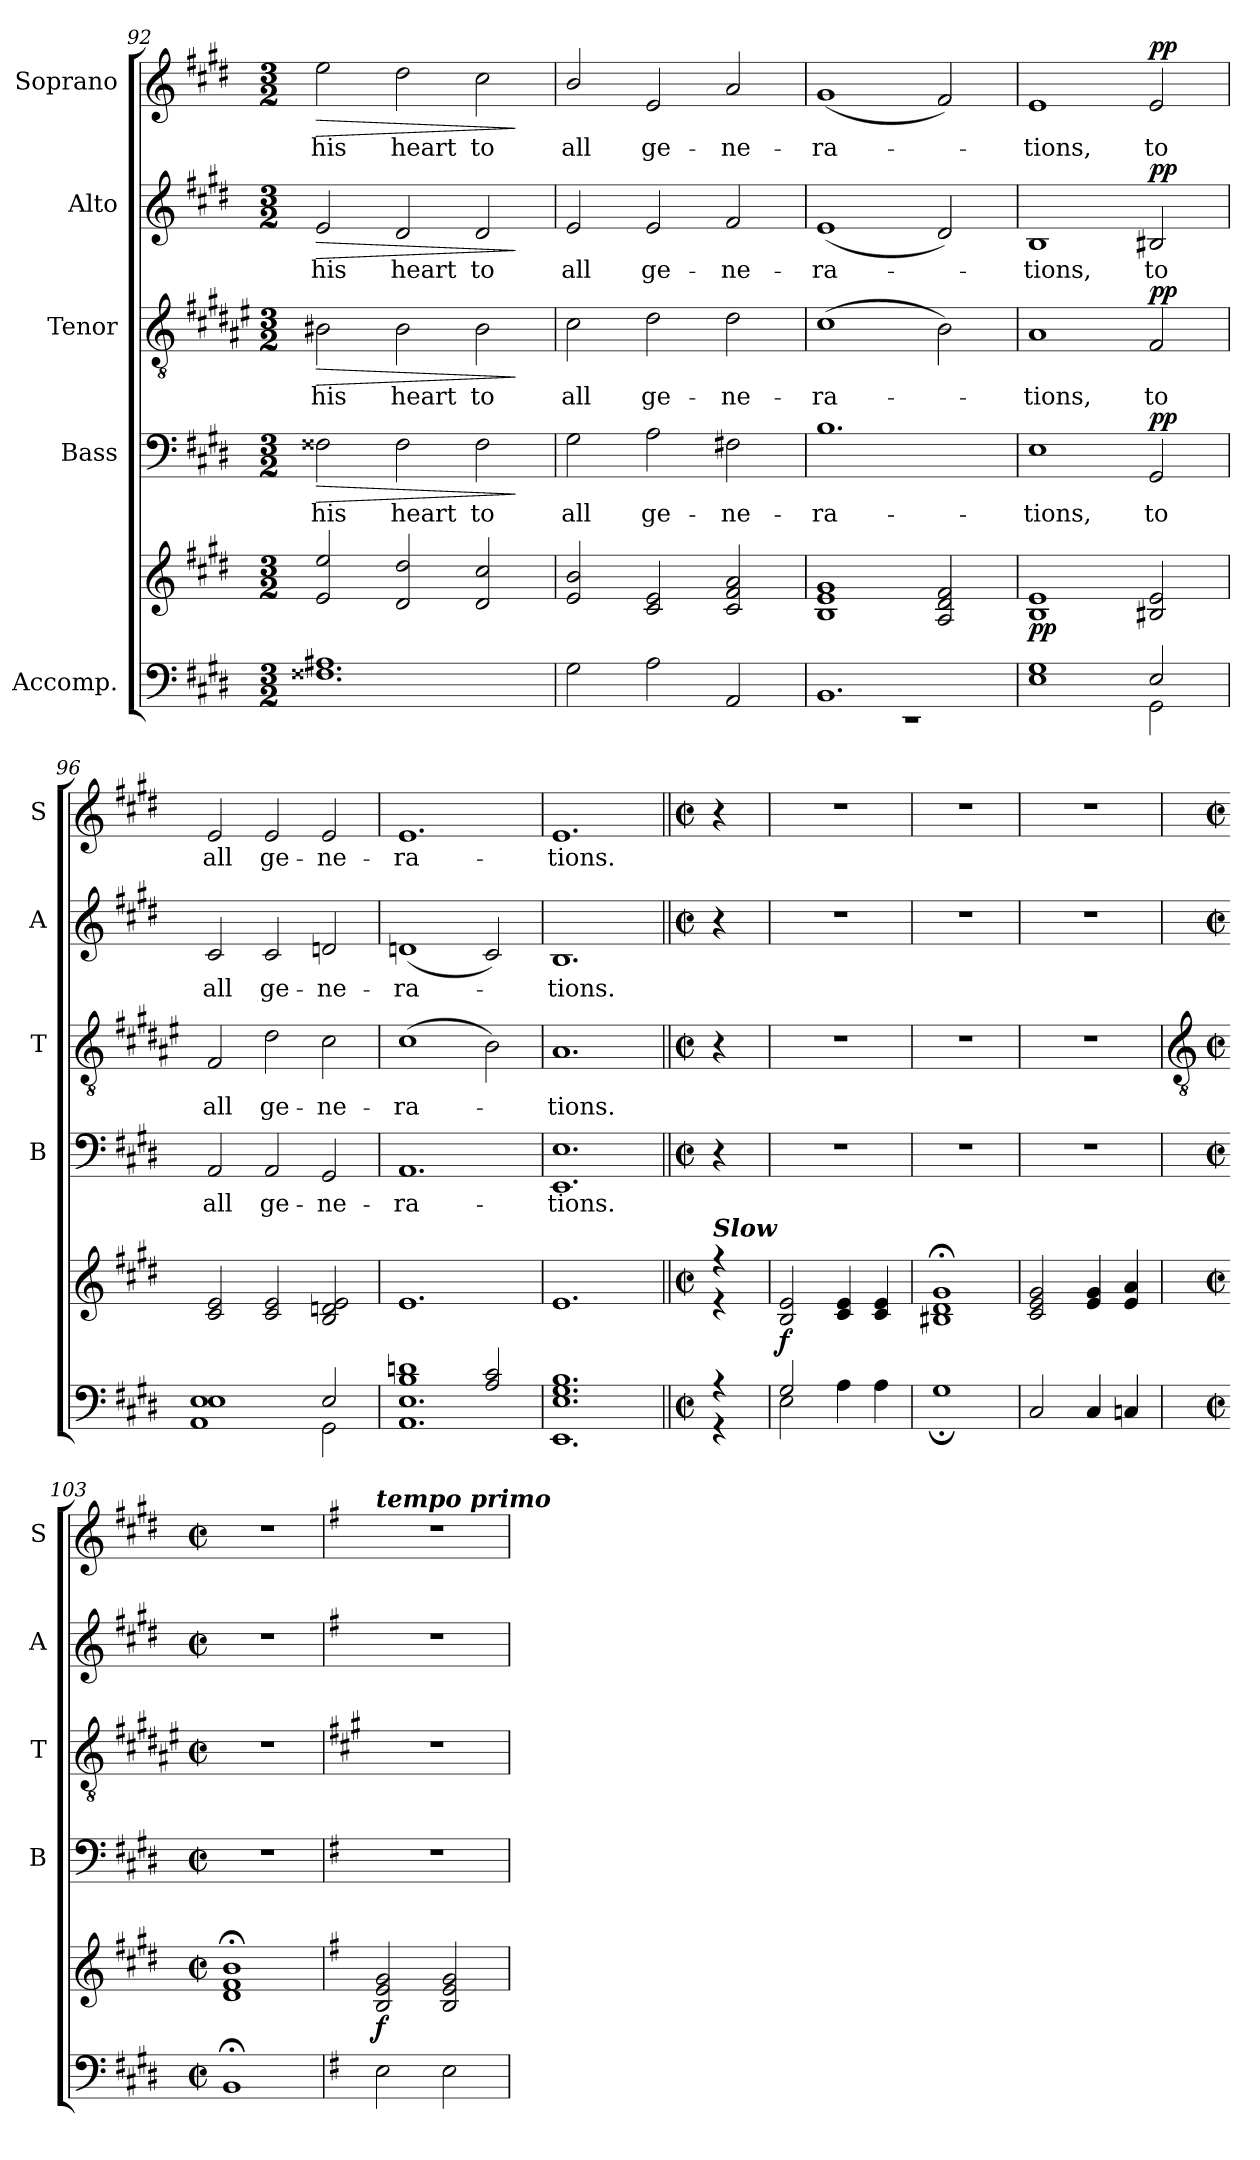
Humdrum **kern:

**kern	**kern	**dynam	**kern	**text	**dynam	**kern	**text	**dynam	**kern	**text	**dynam	**kern	**text	**dynam
*part5	*part5	*part5	*part4	*part4	*part4	*part3	*part3	*part3	*part2	*part2	*part2	*part1	*part1	*part1
*staff6	*staff5	*staff5/6	*staff4	*staff4	*staff4	*staff3	*staff3	*staff3	*staff2	*staff2	*staff2	*staff1	*staff1	*staff1
*I"Accomp.	*	*	*I"Bass	*	*	*I"Tenor	*	*	*I"Alto	*	*	*I"Soprano	*	*
*	*	*	*I'B	*	*	*I'T	*	*	*I'A	*	*	*I'S	*	*
!!LO:LB:g=z
*clefF4	*clefG2	*	*clefF4	*	*	*clefGv2	*	*	*clefG2	*	*	*clefG2	*	*
*	*	*	*	*	*	*ITrd1c2	*	*	*	*	*	*	*	*
*k[f#c#g#d#]	*k[f#c#g#d#]	*	*k[f#c#g#d#]	*	*	*k[f#c#g#d#]	*	*	*k[f#c#g#d#]	*	*	*k[f#c#g#d#]	*	*
*E:	*E:	*	*E:	*	*	*E:	*	*	*E:	*	*	*E:	*	*
*M3/2	*M3/2	*	*M3/2	*	*	*M3/2	*	*	*M3/2	*	*	*M3/2	*	*
=92	=92	=92	=92	=92	=92	=92	=92	=92	=92	=92	=92	=92	=92	=92
*	*^	*	*	*	*	*	*	*	*	*	*	*	*	*
!LO:N:vis=1	!	!LO:N:vis=1	!LO:HP:b	!	!LO:LY:b	!LO:HP:b	!	!LO:LY:b	!LO:HP:b	!	!LO:LY:b	!LO:HP:b	!	!LO:LY:b	!LO:HP:b
*^	*	*	*	*	*	*	*	*	*	*	*	*	*	*	*
1.ryy	1.F##X\ 1.A#X\	2e/ 2ee/	1.ryy	>	2F##X	his	>	2A#X	his	>	2e	his	>	2ee	his	>
!	!	!	!	!	!	!LO:LY:b	!	!	!LO:LY:b	!	!	!LO:LY:b	!	!	!LO:LY:b	!
.	.	2d#/ 2dd#/	.	.	2F##	heart	.	2A#	heart	.	2d#	heart	.	2dd#	heart	.
!	!	!	!	!	!	!LO:LY:b	!	!	!LO:LY:b	!	!	!LO:LY:b	!	!	!LO:LY:b	!
.	.	2d#/ 2cc#/	.	.	2F##	to	.	2A#	to	.	2d#	to	.	2cc#	to	.
*v	*v	*	*	*	*	*	*	*	*	*	*	*	*	*	*	*
*	*v	*v	*	*	*	*	*	*	*	*	*	*	*	*	*
.	.	]	.	.	]	.	.	]	.	.	]	.	.	]
=93	=93	=93	=93	=93	=93	=93	=93	=93	=93	=93	=93	=93	=93	=93
*^	*^	*	*	*	*	*	*	*	*	*	*	*	*	*
!	!	!	!LO:N:vis=1	!	!	!LO:LY:b	!	!	!LO:LY:b	!	!	!LO:LY:b	!	!	!LO:LY:b	!
2ryy	2G#\	2e/ 2b/	1.ryy	.	2G#	all	.	2B	all	.	2e	all	.	2b/	all	.
!	!	!	!	!	!	!LO:LY:b	!	!	!LO:LY:b	!	!	!LO:LY:b	!	!	!LO:LY:b	!
2ryy	2A\	2c#/ 2e/	.	.	2A	ge-	.	2c#	ge-	.	2e	ge-	.	2e	ge-	.
!	!	!	!	!	!	!LO:LY:b	!	!	!LO:LY:b	!	!	!LO:LY:b	!	!	!LO:LY:b	!
2AA/	2ryy	2c#/ 2f#/ 2a/	.	.	2F#X	-ne-	.	2c#	-ne-	.	2f#	-ne-	.	2a	-ne-	.
=94	=94	=94	=94	=94	=94	=94	=94	=94	=94	=94	=94	=94	=94	=94	=94	=94
!	!LO:N:vis=1	!	!LO:N:vis=1	!	!	!LO:LY:b	!	!	!LO:LY:b	!	!	!LO:LY:b	!	!	!LO:LY:b	!
1.BB/	1.r	1B/ 1e/ 1g#/	1.ryy	.	1.B	-ra-	.	(<1B	-ra-	.	(<1e	-ra-	.	(<1g#	-ra-	.
.	.	2A/ 2d#/ 2f#/	.	.	.	.	.	2A)	.	.	2d#)	.	.	2f#)	.	.
=95	=95	=95	=95	=95	=95	=95	=95	=95	=95	=95	=95	=95	=95	=95	=95	=95
!	!	!	!LO:N:vis=1	!LO:DY:b	!	!LO:LY:b	!	!	!LO:LY:b	!	!	!LO:LY:b	!	!	!LO:LY:b	!
1G#/	1E\	1B/ 1e/	1.ryy	pp	1E	-tions,	.	1G#	tions,	.	1B	tions,	.	1e	tions,	.
!	!	!	!	!	!	!LO:LY:b	!LO:DY:b	!	!LO:LY:b	!LO:DY:b	!	!LO:LY:b	!LO:DY:b	!	!LO:LY:b	!LO:DY:b
2E/	2GG#\	2B#X/ 2e/	.	.	2GG#	to	pp	2E	to	pp	2B#X	to	pp	2e	to	pp
=96	=96	=96	=96	=96	=96	=96	=96	=96	=96	=96	=96	=96	=96	=96	=96	=96
!	!	!	!LO:N:vis=1	!	!	!LO:LY:b	!	!	!LO:LY:b	!	!	!LO:LY:b	!	!	!LO:LY:b	!
1E/	1AA\ 1E\	2c#/ 2e/	1.ryy	.	2AA	all	.	2E	all	.	2c#	all	.	2e	all	.
!	!	!	!	!	!	!LO:LY:b	!	!	!LO:LY:b	!	!	!LO:LY:b	!	!	!LO:LY:b	!
.	.	2c#/ 2e/	.	.	2AA	ge-	.	2c#	ge-	.	2c#	ge-	.	2e	ge-	.
!	!	!	!	!	!	!LO:LY:b	!	!	!LO:LY:b	!	!	!LO:LY:b	!	!	!LO:LY:b	!
2E/	2GG#\	2B/ 2dn/ 2e/	.	.	2GG#	-ne-	.	2B	-ne-	.	2dn	-ne-	.	2e	-ne-	.
=97	=97	=97	=97	=97	=97	=97	=97	=97	=97	=97	=97	=97	=97	=97	=97	=97
!	!	!	!LO:N:vis=1	!	!	!LO:LY:b	!	!	!LO:LY:b	!	!	!LO:LY:b	!	!	!LO:LY:b	!
1B/ 1dn/	1.AA\ 1.E\	1.e/	1.ryy	.	1.AA	-ra-	.	(<1B	-ra-	.	(<1dn	-ra-	.	1.e	-ra-	.
2A/ 2c#/	.	.	.	.	.	.	.	2A)	.	.	2c#)	.	.	.	.	.
=98	=98	=98	=98	=98	=98	=98	=98	=98	=98	=98	=98	=98	=98	=98	=98	=98
!	!	!	!LO:N:vis=1	!	!	!LO:LY:b	!	!	!LO:LY:b	!	!	!LO:LY:b	!	!	!LO:LY:b	!
1.E/ 1.G#/ 1.B/	1.EE\	1.e/	1.ryy	.	1.EE 1.E	-tions.	.	1.G#	tions.	.	1.B	tions.	.	1.e	-tions.	.
=99||	=99||	=99||	=99||	=99||	=99||	=99||	=99||	=99||	=99||	=99||	=99||	=99||	=99||	=99||	=99||	=99||
*M2/2	*	*M2/2	*	*	*M2/2	*	*	*M2/2	*	*	*M2/2	*	*	*M2/2	*	*
*met(c|)	*	*met(c|)	*	*	*met(c|)	*	*	*met(c|)	*	*	*met(c|)	*	*	*met(c|)	*	*
!	!	!LO:TX:a:Bi:t=Slow	!	!	!	!	!	!	!	!	!	!	!	!	!	!
4r	4r	4r	4r	.	4r	.	.	4r	.	.	4r	.	.	4r	.	.
=100	=100	=100	=100	=100	=100	=100	=100	=100	=100	=100	=100	=100	=100	=100	=100	=100
!	!	!	!	!LO:DY:b	!	!	!	!	!	!	!	!	!	!	!	!
2G#/	2E\	2B/ 2e/	1ryy	f	1r	.	.	1r	.	.	1r	.	.	1r	.	.
2ryy	4A\	4c#/ 4e/	.	.	.	.	.	.	.	.	.	.	.	.	.	.
.	4A\	4c#/ 4e/	.	.	.	.	.	.	.	.	.	.	.	.	.	.
=101	=101	=101	=101	=101	=101	=101	=101	=101	=101	=101	=101	=101	=101	=101	=101	=101
1ryy	1G#;\	1B#X/;< 1d#/;< 1g#/;<	1ryy	.	1r	.	.	1r	.	.	1r	.	.	1r	.	.
=102	=102	=102	=102	=102	=102	=102	=102	=102	=102	=102	=102	=102	=102	=102	=102	=102
2C#/	1ryy	2c#/ 2e/ 2g#/	1ryy	.	1r	.	.	1r	.	.	1r	.	.	1r	.	.
4C#/	.	4e/ 4g#/	.	.	.	.	.	.	.	.	.	.	.	.	.	.
4Cn/	.	4e/ 4a/	.	.	.	.	.	.	.	.	.	.	.	.	.	.
!!LO:LB:g=z
=103	=103	=103	=103	=103	=103	=103	=103	=103	=103	=103	=103	=103	=103	=103	=103	=103
*	*	*	*	*	*	*	*	*clefGv2	*	*	*	*	*	*	*	*
*M2/2	*	*M2/2	*	*	*M2/2	*	*	*M2/2	*	*	*M2/2	*	*	*M2/2	*	*
*met(c|)	*	*met(c|)	*	*	*met(c|)	*	*	*met(c|)	*	*	*met(c|)	*	*	*met(c|)	*	*
1BB;/	1ryy	1d#/;< 1f#/;< 1b/;<	1ryy	.	1r	.	.	1r	.	.	1r	.	.	1r	.	.
=104	=104	=104	=104	=104	=104	=104	=104	=104	=104	=104	=104	=104	=104	=104	=104	=104
*k[f#]	*	*k[f#]	*	*	*k[f#]	*	*	*k[f#]	*	*	*k[f#]	*	*	*k[f#]	*	*
*G:	*	*G:	*	*	*G:	*	*	*G:	*	*	*G:	*	*	*G:	*	*
*	*	*	*	*	*	*	*	*	*	*	*	*	*	*MM132	*	*
!	!	!	!	!	!	!	!	!	!	!	!	!	!	!LO:TX:a:Bi:t=tempo primo	!	!
!	!	!	!	!LO:DY:b	!	!	!	!	!	!	!	!	!	!	!	!
1ryy	2E\	2B/ 2e/ 2g/	1ryy	f	1r	.	.	1r	.	.	1r	.	.	1r	.	.
.	2E\	2B/ 2e/ 2g/	.	.	.	.	.	.	.	.	.	.	.	.	.	.
*v	*v	*	*	*	*	*	*	*	*	*	*	*	*	*	*	*
*	*v	*v	*	*	*	*	*	*	*	*	*	*	*	*	*
=	=	=	=	=	=	=	=	=	=	=	=	=	=	=
*-	*-	*-	*-	*-	*-	*-	*-	*-	*-	*-	*-	*-	*-	*-
